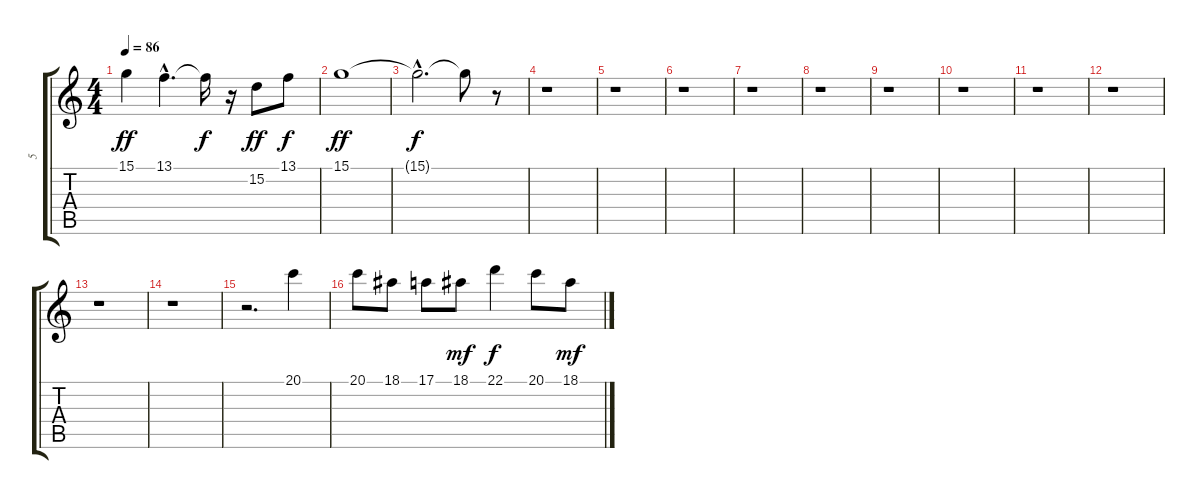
\track ("5" "5") {instrument flute}
\staff {score tabs}
\tuning (E4 B3 G3 D3 A2 E2) {hide}
\ts (4 4)
\tempo 86
\clef g2
\ks c
15.1.4{dy ff} 13.1{hac}.4{d} 13.1{t}.16{dy f} r.16 15.2.8{dy ff} 13.1.8{dy f} |
15.1.1{dy ff} |
15.1{hac t}.2{d dy f} 15.1{t}.8 r.8 |
r.1 |
r.1 |
r.1 |
r.1 |
r.1 |
r.1 |
r.1 |
r.1 |
r.1 |
r.1 |
r.1 |
r.2{d} 20.1.4 |
20.1.8 18.1.8 17.1.8 18.1.8{dy mf} 22.1.4{dy f} 20.1.8 18.1.8{dy mf}
